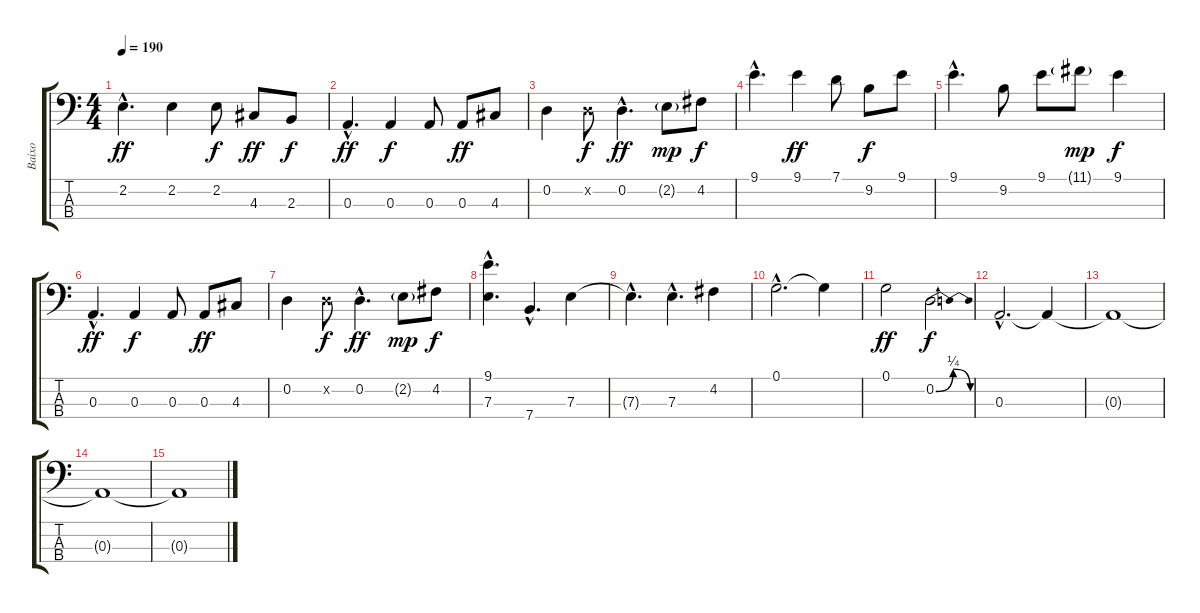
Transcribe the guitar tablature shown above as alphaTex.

\track ("Baixo" "Baixo") {instrument electricbassfinger}
\staff {score tabs}
\tuning (G2 D2 A1 E1) {hide}
\ts (4 4)
\tempo 190
\clef f4
\ks c
2.2{hac}.4{d dy ff} 2.2.4 2.2.8{dy f} 4.3.8{dy ff} 2.3.8{dy f} |
0.3{hac}.4{d dy ff} 0.3.4{dy f} 0.3.8 0.3.8{dy ff} 4.3.8 |
0.2.4 0.2{x}.8{dy f} 0.2{hac}.4{d dy ff} 2.2{g}.8{dy mp} 4.2.8{dy f} |
9.1{hac}.4{d} 9.1.4{dy ff} 7.1.8 9.2.8{dy f} 9.1.8 |
9.1{hac}.4{d} 9.2.8 9.1.8 11.1{g}.8{dy mp} 9.1.4{dy f} |
0.3{hac}.4{d dy ff} 0.3.4{dy f} 0.3.8 0.3.8{dy ff} 4.3.8 |
0.2.4 0.2{x}.8{dy f} 0.2{hac}.4{d dy ff} 2.2{g}.8{dy mp} 4.2.8{dy f} |
(9.1{hac} 7.3{hac}).4{d} 7.4{hac}.4{d} 7.3.4 |
7.3{hac t}.4{d} 7.3{hac}.4{d} 4.2.4 |
0.1{hac}.2{d} 0.1{t}.4 |
0.1.2{dy ff} 0.2{be (bendrelease 0 0 30 1 30 1 60 0)}.2{dy f} |
0.3{hac}.2{d} 0.3{t}.4 |
0.3{t}.1 |
0.3{t}.1 |
0.3{t}.1
